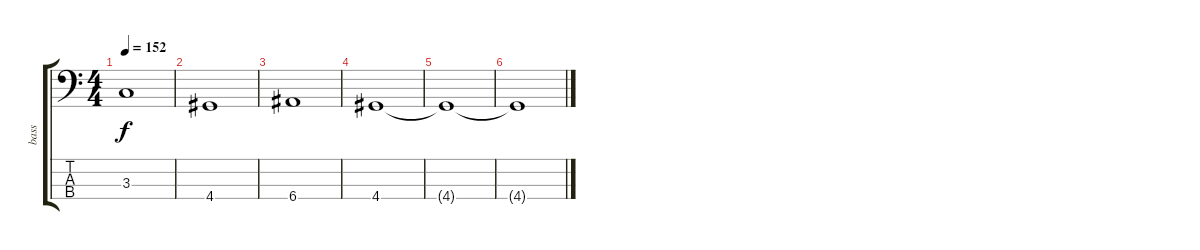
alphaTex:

\track ("bass" "bass") {instrument electricbasspick}
\staff {score tabs}
\tuning (G2 D2 A1 E1) {hide}
\ts (4 4)
\tempo 152
\clef f4
\ks c
3.3.1{dy f} |
4.4.1 |
6.4.1 |
4.4.1 |
4.4{t}.1 |
4.4{t}.1
